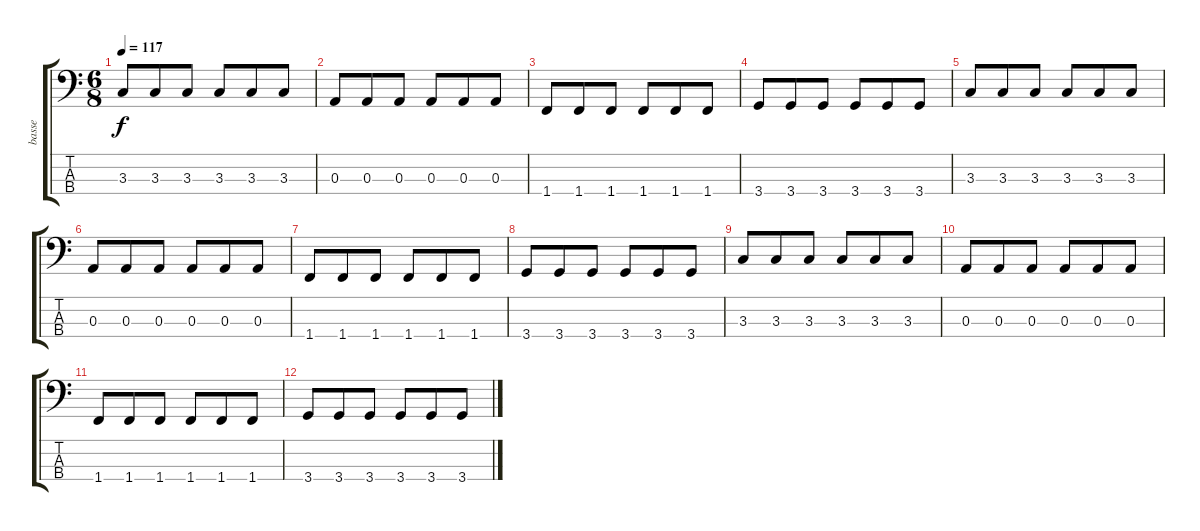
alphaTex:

\track ("basse" "basse") {instrument electricbassfinger}
\staff {score tabs}
\tuning (G2 D2 A1 E1) {hide}
\ts (6 8)
\tempo 117
\clef f4
\ks c
3.3.8{dy f} 3.3.8 3.3.8 3.3.8 3.3.8 3.3.8 |
0.3.8 0.3.8 0.3.8 0.3.8 0.3.8 0.3.8 |
1.4.8 1.4.8 1.4.8 1.4.8 1.4.8 1.4.8 |
3.4.8 3.4.8 3.4.8 3.4.8 3.4.8 3.4.8 |
3.3.8 3.3.8 3.3.8 3.3.8 3.3.8 3.3.8 |
0.3.8 0.3.8 0.3.8 0.3.8 0.3.8 0.3.8 |
1.4.8{volume 9} 1.4.8 1.4.8 1.4.8 1.4.8 1.4.8 |
3.4.8{volume 7} 3.4.8 3.4.8 3.4.8 3.4.8 3.4.8 |
3.3.8{volume 6} 3.3.8 3.3.8 3.3.8 3.3.8 3.3.8 |
0.3.8{volume 4} 0.3.8 0.3.8 0.3.8 0.3.8 0.3.8 |
1.4.8{volume 2} 1.4.8 1.4.8 1.4.8 1.4.8 1.4.8 |
3.4.8{volume 0} 3.4.8 3.4.8 3.4.8 3.4.8 3.4.8
